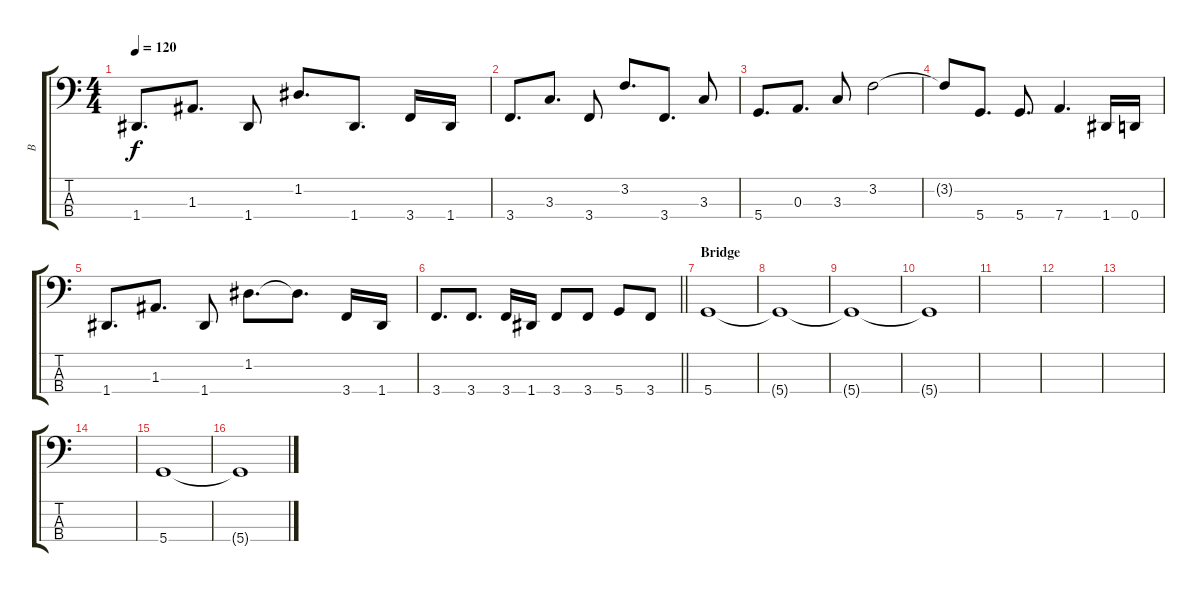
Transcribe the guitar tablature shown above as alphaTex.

\track ("B" "B") {instrument electricbassfinger}
\staff {score tabs}
\tuning (G2 D2 A1 D1) {hide}
\ts (4 4)
\tempo 120
\clef f4
\ks c
1.4.8{d dy f} 1.3.8{d} 1.4.8 1.2.8{d} 1.4.8{d} 3.4.16 1.4.16 |
3.4.8{d} 3.3.8{d} 3.4.8 3.2.8{d} 3.4.8{d} 3.3.8 |
5.4.8{d} 0.3.8{d} 3.3.8 3.2.2 |
3.2{t}.8 5.4.8{d} 5.4.8{d} 7.4.4{d} 1.4.16 0.4.16 |
1.4.8{d} 1.3.8{d} 1.4.8 1.2.8{d} 1.2{t}.8{d} 3.4.16 1.4.16 |
\barLineRight lightlight
3.4.8{d} 3.4.8{d} 3.4.16 1.4.16 3.4.8 3.4.8 5.4.8 3.4.8 |
\section ("" "Bridge")
5.4.1{volume 0} |
5.4{t}.1 |
5.4{t}.1 |
5.4{t}.1 |
|
|
|
|
5.4.1{volume 14} |
5.4{t}.1
